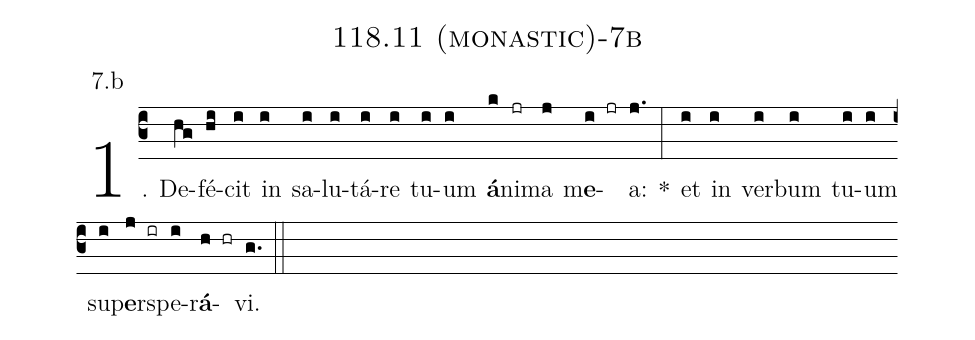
name: 118.11 (monastic)-7b;
annotation: 7.b;
%%
(c3)1. De(hg)fé(hi)cit(i) in(i) sa(i)lu(i)tá(i)re(i) tu(i)um(i) <b>á</b>(k)ni(jr)ma(j) m<b>e</b>(i jr)a:(j.) *(:) et(i) in(i) ver(i)bum(i) tu(i)um(i) su(i)p<b>e</b>r(j ir)spe(i)r<b>á</b>(h hr)vi.(g.) (::)
